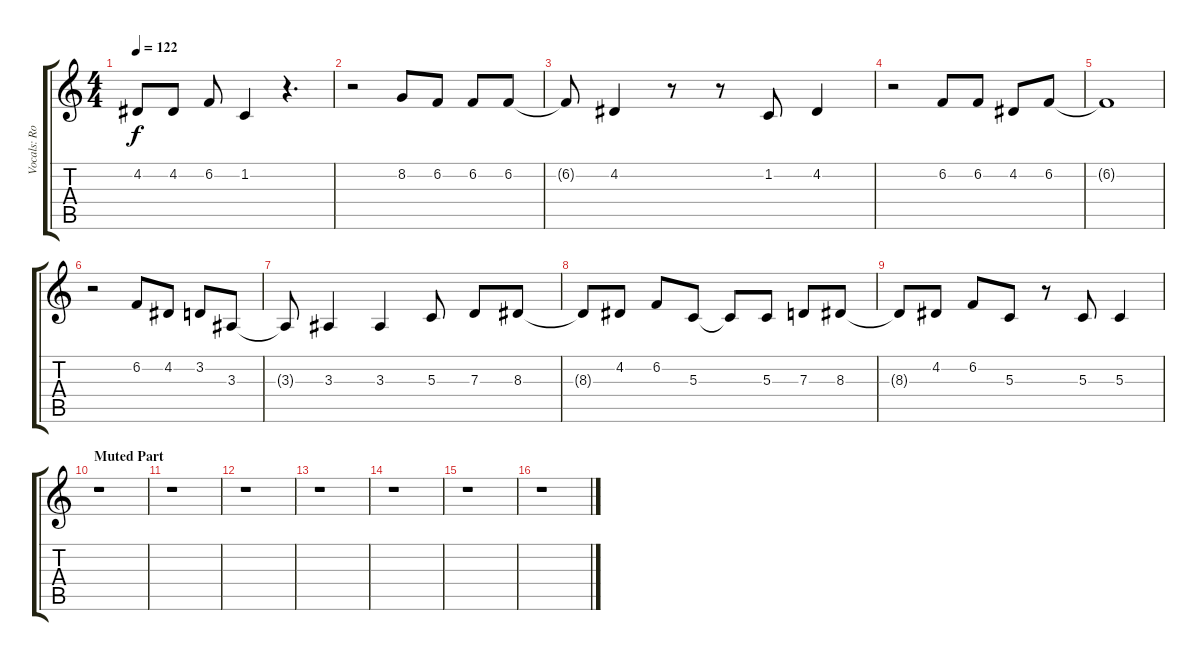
\track ("Vocals: Robbie Williams" "Vocals: Ro") {instrument acousticgrandpiano}
\staff {score tabs}
\tuning (E4 B3 G3 D3 A2 E2) {hide}
\ts (4 4)
\tempo 122
\clef g2
\ks c
4.2{t}.8{dy f} 4.2.8 6.2.8 1.2.4 r.4{d} |
r.2 8.2.8 6.2.8 6.2.8 6.2.8 |
6.2{t}.8 4.2.4 r.8 r.8 1.2.8 4.2.4 |
r.2 6.2.8 6.2.8 4.2.8 6.2.8 |
6.2{t}.1 |
r.2 6.2.8 4.2.8 3.2.8 3.3.8 |
3.3{t}.8 3.3.4 3.3.4 5.3.8 7.3.8 8.3.8 |
8.3{t}.8 4.2.8 6.2.8 5.3.8 5.3{t}.8 5.3.8 7.3.8 8.3.8 |
8.3{t}.8 4.2.8 6.2.8 5.3.8 r.8 5.3.8 5.3.4 |
\section ("" "Muted Part")
r.1 |
r.1 |
r.1 |
r.1 |
r.1 |
r.1 |
r.1
